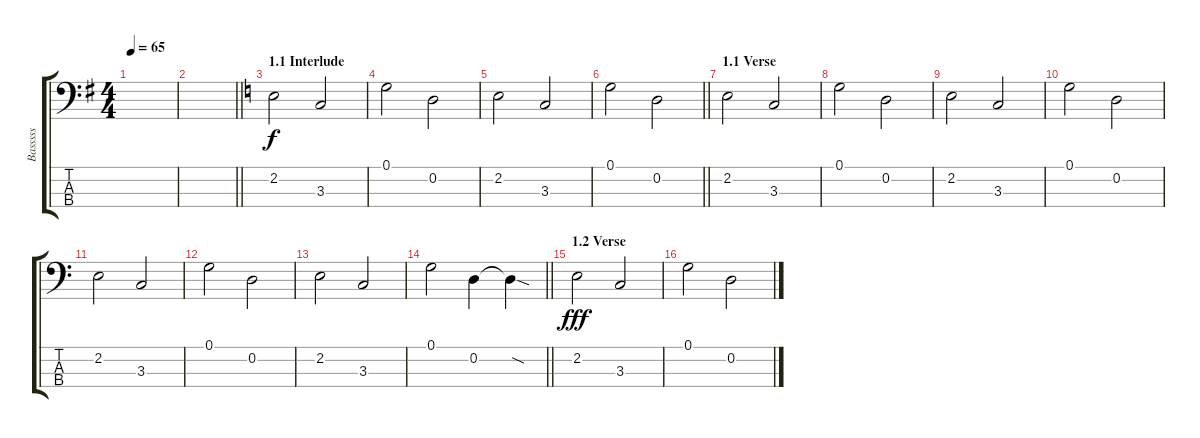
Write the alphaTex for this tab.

\track ("Basssss" "Basssss") {instrument electricbassfinger}
\staff {score tabs}
\tuning (G2 D2 A1 E1) {hide}
\ts (4 4)
\tempo 65
\clef f4
\ks eminor
|
\barLineRight lightlight
|
\section ("" "1.1 Interlude")
\ks c
2.2.2 3.3.2 |
0.1.2 0.2.2 |
2.2.2 3.3.2 |
\barLineRight lightlight
0.1.2 0.2.2 |
\section ("" "1.1 Verse")
2.2.2 3.3.2 |
0.1.2 0.2.2 |
2.2.2 3.3.2 |
0.1.2 0.2.2 |
2.2.2 3.3.2 |
0.1.2 0.2.2 |
2.2.2 3.3.2 |
\barLineRight lightlight
0.1.2 0.2.4 0.2{sod t}.4{dy f} |
\section ("" "1.2 Verse")
2.2.2{dy fff} 3.3.2 |
0.1.2 0.2.2
